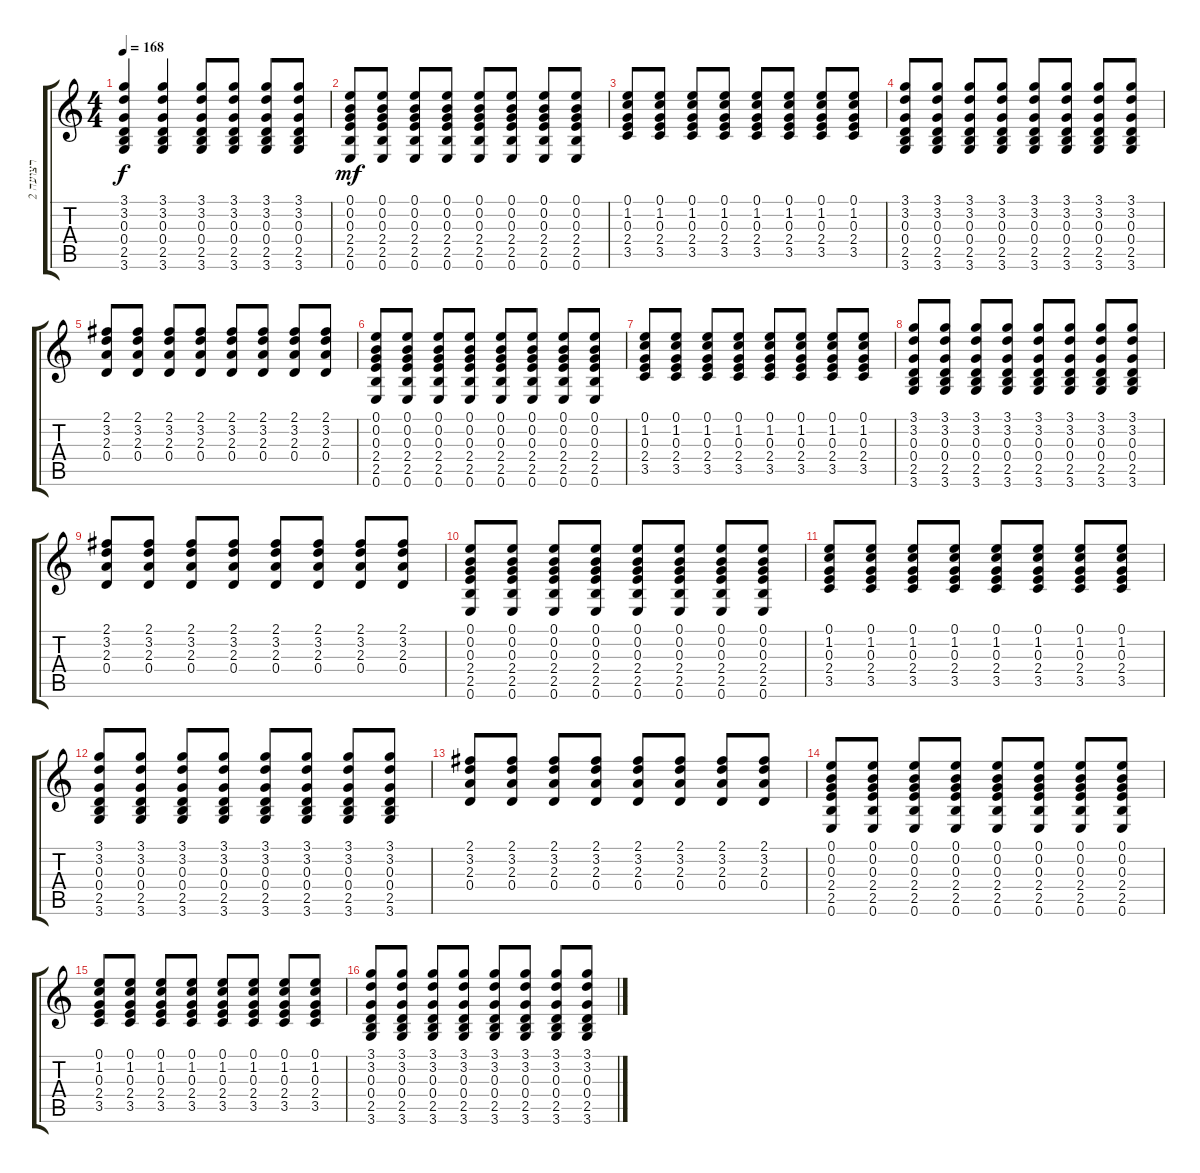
\track ("רצועה 2" "רצועה 2") {instrument acousticguitarsteel}
\staff {score tabs}
\tuning (E4 B3 G3 D3 A2 E2) {hide}
\ts (4 4)
\tempo 168
\clef g2
\ks c
(3.1 3.2 0.3 0.4 2.5 3.6).4{dy f} (3.1 3.2 0.3 0.4 2.5 3.6).4 (3.1 3.2 0.3 0.4 2.5 3.6).8 (3.1 3.2 0.3 0.4 2.5 3.6).8 (3.1 3.2 0.3 0.4 2.5 3.6).8 (3.1 3.2 0.3 0.4 2.5 3.6).8 |
(0.1 0.2 0.3 2.4 2.5 0.6).8{dy mf} (0.1 0.2 0.3 2.4 2.5 0.6).8 (0.1 0.2 0.3 2.4 2.5 0.6).8 (0.1 0.2 0.3 2.4 2.5 0.6).8 (0.1 0.2 0.3 2.4 2.5 0.6).8 (0.1 0.2 0.3 2.4 2.5 0.6).8 (0.1 0.2 0.3 2.4 2.5 0.6).8 (0.1 0.2 0.3 2.4 2.5 0.6).8 |
(0.1 1.2 0.3 2.4 3.5).8 (0.1 1.2 0.3 2.4 3.5).8 (0.1 1.2 0.3 2.4 3.5).8 (0.1 1.2 0.3 2.4 3.5).8 (0.1 1.2 0.3 2.4 3.5).8 (0.1 1.2 0.3 2.4 3.5).8 (0.1 1.2 0.3 2.4 3.5).8 (0.1 1.2 0.3 2.4 3.5).8 |
(3.1 3.2 0.3 0.4 2.5 3.6).8 (3.1 3.2 0.3 0.4 2.5 3.6).8 (3.1 3.2 0.3 0.4 2.5 3.6).8 (3.1 3.2 0.3 0.4 2.5 3.6).8 (3.1 3.2 0.3 0.4 2.5 3.6).8 (3.1 3.2 0.3 0.4 2.5 3.6).8 (3.1 3.2 0.3 0.4 2.5 3.6).8 (3.1 3.2 0.3 0.4 2.5 3.6).8 |
(2.1 3.2 2.3 0.4).8 (2.1 3.2 2.3 0.4).8 (2.1 3.2 2.3 0.4).8 (2.1 3.2 2.3 0.4).8 (2.1 3.2 2.3 0.4).8 (2.1 3.2 2.3 0.4).8 (2.1 3.2 2.3 0.4).8 (2.1 3.2 2.3 0.4).8 |
(0.1 0.2 0.3 2.4 2.5 0.6).8 (0.1 0.2 0.3 2.4 2.5 0.6).8 (0.1 0.2 0.3 2.4 2.5 0.6).8 (0.1 0.2 0.3 2.4 2.5 0.6).8 (0.1 0.2 0.3 2.4 2.5 0.6).8 (0.1 0.2 0.3 2.4 2.5 0.6).8 (0.1 0.2 0.3 2.4 2.5 0.6).8 (0.1 0.2 0.3 2.4 2.5 0.6).8 |
(0.1 1.2 0.3 2.4 3.5).8 (0.1 1.2 0.3 2.4 3.5).8 (0.1 1.2 0.3 2.4 3.5).8 (0.1 1.2 0.3 2.4 3.5).8 (0.1 1.2 0.3 2.4 3.5).8 (0.1 1.2 0.3 2.4 3.5).8 (0.1 1.2 0.3 2.4 3.5).8 (0.1 1.2 0.3 2.4 3.5).8 |
(3.1 3.2 0.3 0.4 2.5 3.6).8 (3.1 3.2 0.3 0.4 2.5 3.6).8 (3.1 3.2 0.3 0.4 2.5 3.6).8 (3.1 3.2 0.3 0.4 2.5 3.6).8 (3.1 3.2 0.3 0.4 2.5 3.6).8 (3.1 3.2 0.3 0.4 2.5 3.6).8 (3.1 3.2 0.3 0.4 2.5 3.6).8 (3.1 3.2 0.3 0.4 2.5 3.6).8 |
(2.1 3.2 2.3 0.4).8 (2.1 3.2 2.3 0.4).8 (2.1 3.2 2.3 0.4).8 (2.1 3.2 2.3 0.4).8 (2.1 3.2 2.3 0.4).8 (2.1 3.2 2.3 0.4).8 (2.1 3.2 2.3 0.4).8 (2.1 3.2 2.3 0.4).8 |
(0.1 0.2 0.3 2.4 2.5 0.6).8 (0.1 0.2 0.3 2.4 2.5 0.6).8 (0.1 0.2 0.3 2.4 2.5 0.6).8 (0.1 0.2 0.3 2.4 2.5 0.6).8 (0.1 0.2 0.3 2.4 2.5 0.6).8 (0.1 0.2 0.3 2.4 2.5 0.6).8 (0.1 0.2 0.3 2.4 2.5 0.6).8 (0.1 0.2 0.3 2.4 2.5 0.6).8 |
(0.1 1.2 0.3 2.4 3.5).8 (0.1 1.2 0.3 2.4 3.5).8 (0.1 1.2 0.3 2.4 3.5).8 (0.1 1.2 0.3 2.4 3.5).8 (0.1 1.2 0.3 2.4 3.5).8 (0.1 1.2 0.3 2.4 3.5).8 (0.1 1.2 0.3 2.4 3.5).8 (0.1 1.2 0.3 2.4 3.5).8 |
(3.1 3.2 0.3 0.4 2.5 3.6).8 (3.1 3.2 0.3 0.4 2.5 3.6).8 (3.1 3.2 0.3 0.4 2.5 3.6).8 (3.1 3.2 0.3 0.4 2.5 3.6).8 (3.1 3.2 0.3 0.4 2.5 3.6).8 (3.1 3.2 0.3 0.4 2.5 3.6).8 (3.1 3.2 0.3 0.4 2.5 3.6).8 (3.1 3.2 0.3 0.4 2.5 3.6).8 |
(2.1 3.2 2.3 0.4).8 (2.1 3.2 2.3 0.4).8 (2.1 3.2 2.3 0.4).8 (2.1 3.2 2.3 0.4).8 (2.1 3.2 2.3 0.4).8 (2.1 3.2 2.3 0.4).8 (2.1 3.2 2.3 0.4).8 (2.1 3.2 2.3 0.4).8 |
(0.1 0.2 0.3 2.4 2.5 0.6).8 (0.1 0.2 0.3 2.4 2.5 0.6).8 (0.1 0.2 0.3 2.4 2.5 0.6).8 (0.1 0.2 0.3 2.4 2.5 0.6).8 (0.1 0.2 0.3 2.4 2.5 0.6).8 (0.1 0.2 0.3 2.4 2.5 0.6).8 (0.1 0.2 0.3 2.4 2.5 0.6).8 (0.1 0.2 0.3 2.4 2.5 0.6).8 |
(0.1 1.2 0.3 2.4 3.5).8 (0.1 1.2 0.3 2.4 3.5).8 (0.1 1.2 0.3 2.4 3.5).8 (0.1 1.2 0.3 2.4 3.5).8 (0.1 1.2 0.3 2.4 3.5).8 (0.1 1.2 0.3 2.4 3.5).8 (0.1 1.2 0.3 2.4 3.5).8 (0.1 1.2 0.3 2.4 3.5).8 |
(3.1 3.2 0.3 0.4 2.5 3.6).8 (3.1 3.2 0.3 0.4 2.5 3.6).8 (3.1 3.2 0.3 0.4 2.5 3.6).8 (3.1 3.2 0.3 0.4 2.5 3.6).8 (3.1 3.2 0.3 0.4 2.5 3.6).8 (3.1 3.2 0.3 0.4 2.5 3.6).8 (3.1 3.2 0.3 0.4 2.5 3.6).8 (3.1 3.2 0.3 0.4 2.5 3.6).8
